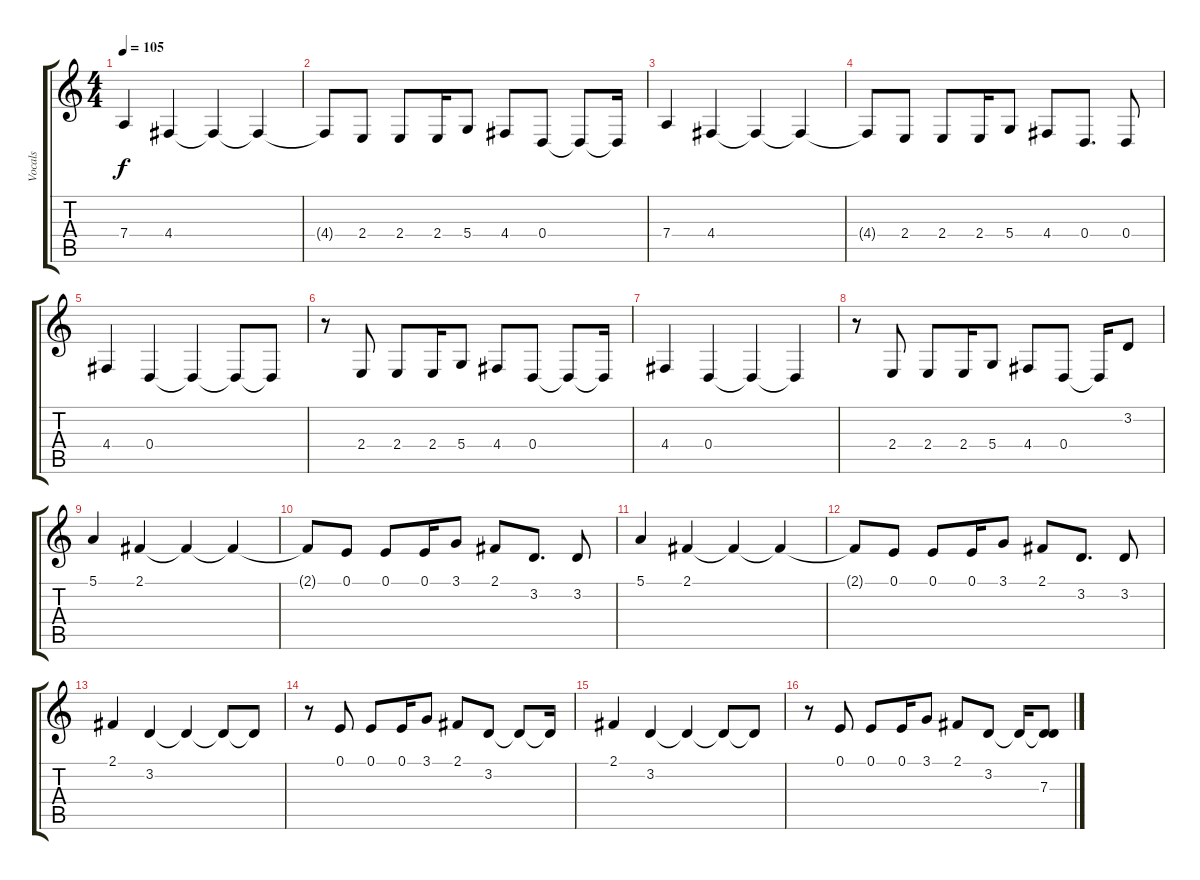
\track ("Vocals" "Vocals") {instrument tenorsax}
\staff {score tabs}
\tuning (E4 B3 G3 D3 A2 E2) {hide}
\ts (4 4)
\tempo 105
\clef g2
\ks c
7.4.4{dy f} 4.4.4 4.4{t}.4 4.4{t}.4 |
4.4{t}.8 2.4.8 2.4.8 2.4.16 5.4.8 4.4.8 0.4.8 0.4{t}.8 0.4{t}.16 |
7.4.4 4.4.4 4.4{t}.4 4.4{t}.4 |
4.4{t}.8 2.4.8 2.4.8 2.4.16 5.4.8 4.4.8 0.4.8{d} 0.4.8 |
4.4.4 0.4.4 0.4{t}.4 0.4{t}.8 0.4{t}.8 |
r.8 2.4.8 2.4.8 2.4.16 5.4.8 4.4.8 0.4.8 0.4{t}.8 0.4{t}.16 |
4.4.4 0.4.4 0.4{t}.4 0.4{t}.4 |
r.8 2.4.8 2.4.8 2.4.16 5.4.8 4.4.8 0.4.8 0.4{t}.16 3.2.8 |
5.1.4 2.1.4 2.1{t}.4 2.1{t}.4 |
2.1{t}.8 0.1.8 0.1.8 0.1.16 3.1.8 2.1.8 3.2.8{d} 3.2.8 |
5.1.4 2.1.4 2.1{t}.4 2.1{t}.4 |
2.1{t}.8 0.1.8 0.1.8 0.1.16 3.1.8 2.1.8 3.2.8{d} 3.2.8 |
2.1.4 3.2.4 3.2{t}.4 3.2{t}.8 3.2{t}.8 |
r.8 0.1.8 0.1.8 0.1.16 3.1.8 2.1.8 3.2.8 3.2{t}.8 3.2{t}.16 |
2.1.4 3.2.4 3.2{t}.4 3.2{t}.8 3.2{t}.8 |
r.8 0.1.8 0.1.8 0.1.16 3.1.8 2.1.8 3.2.8 3.2{t}.16 (3.2{t} 7.3).8
